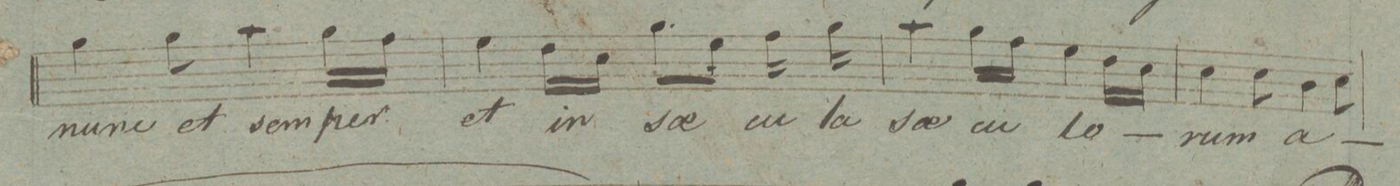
**kern	**text	**dynam
*I"Canto.	*	*
*clefC1	*	*
*k[f#c#g#]	*	*
*M6/8	*	*
4ee\	nunc	.
8ee\	et	.
4ff#\	sem-	.
16ee\LL	-per	.
16dd\JJ	.	.
=54	=54	=54
4cc#\	et	.
16b\LL	in	.
16a\JJ	.	.
8.ee\L	sae-	.
16cc#\Jk	.	.
16dd\	-cu-	.
16ee\	-la	.
=55	=55	=55
4ff#\	sae-	.
16ee\LL	-cu-	.
16dd\JJ	.	.
4cc#\	-lo-	.
16b\LL	.	.
16a\JJ	.	.
=56	=56	=56
4a\	-rum	.
8a\	.	.
4g#\	a-	.
8a\	.	.
=57	=57	=57
*-	*-	*-
